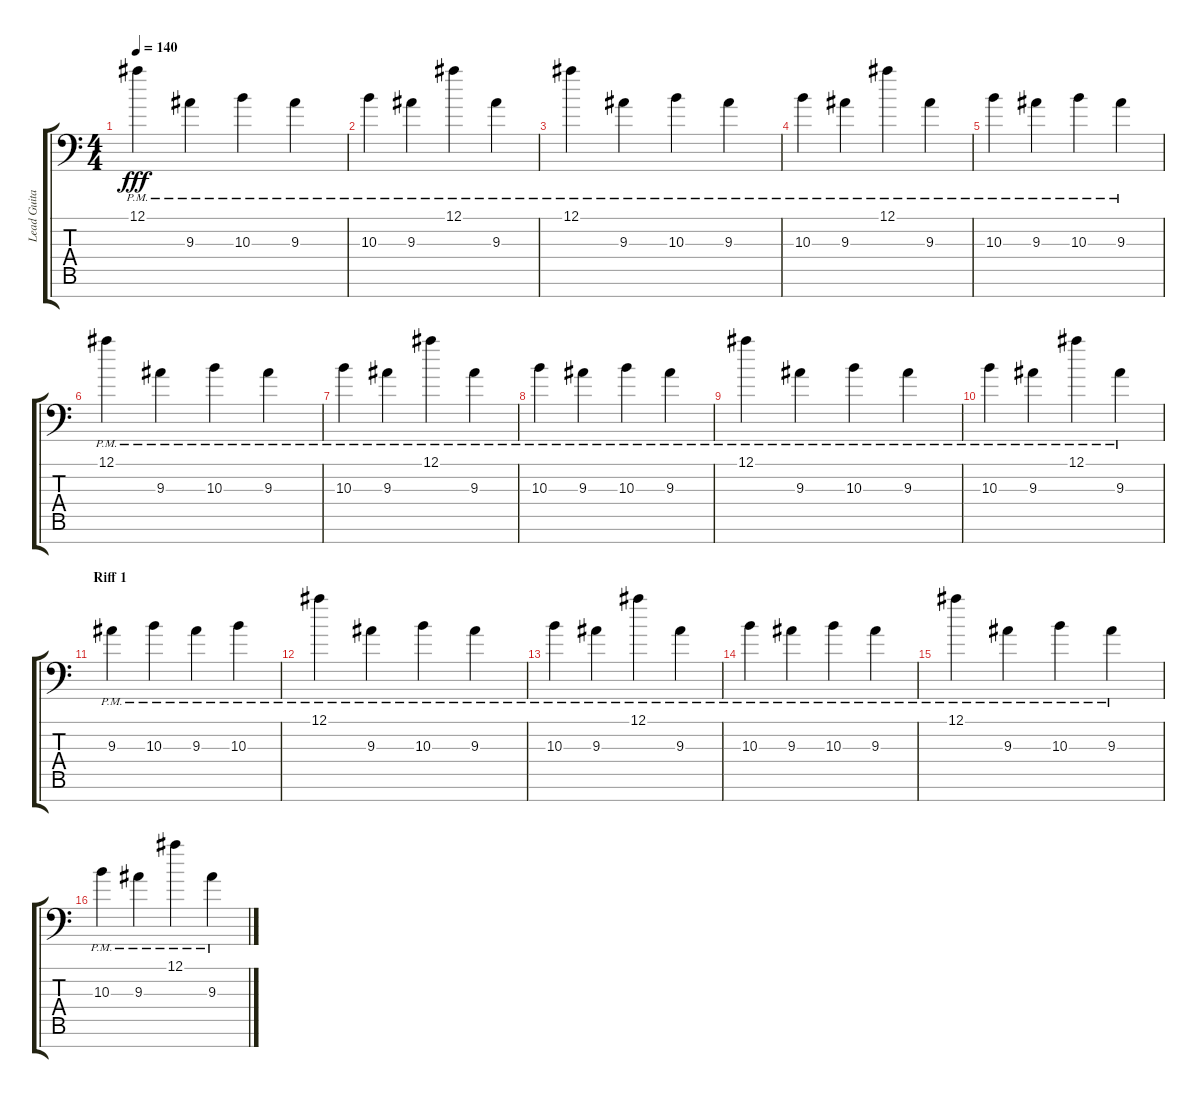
\track ("Lead Guitar" "Lead Guita") {instrument distortionguitar}
\staff {score tabs}
\tuning (Bb3 Gb3 Db3 Ab2 Eb2 Bb1 F1) {hide}
\ts (4 4)
\tempo 140
\clef f4
\ks c
12.1{pm}.4{dy fff} 9.3{pm}.4 10.3{pm}.4 9.3{pm}.4 |
10.3{pm}.4 9.3{pm}.4 12.1{pm}.4 9.3{pm}.4 |
12.1{pm}.4 9.3{pm}.4 10.3{pm}.4 9.3{pm}.4 |
10.3{pm}.4 9.3{pm}.4 12.1{pm}.4 9.3{pm}.4 |
10.3{pm}.4 9.3{pm}.4 10.3{pm}.4 9.3{pm}.4 |
12.1{pm}.4 9.3{pm}.4 10.3{pm}.4 9.3{pm}.4 |
10.3{pm}.4 9.3{pm}.4 12.1{pm}.4 9.3{pm}.4 |
10.3{pm}.4 9.3{pm}.4 10.3{pm}.4 9.3{pm}.4 |
12.1{pm}.4 9.3{pm}.4 10.3{pm}.4 9.3{pm}.4 |
10.3{pm}.4 9.3{pm}.4 12.1{pm}.4 9.3{pm}.4 |
\section ("" "Riff 1")
9.3{pm}.4 10.3{pm}.4 9.3{pm}.4 10.3{pm}.4 |
12.1{pm}.4 9.3{pm}.4 10.3{pm}.4 9.3{pm}.4 |
10.3{pm}.4 9.3{pm}.4 12.1{pm}.4 9.3{pm}.4 |
10.3{pm}.4 9.3{pm}.4 10.3{pm}.4 9.3{pm}.4 |
12.1{pm}.4 9.3{pm}.4 10.3{pm}.4 9.3{pm}.4 |
10.3{pm}.4 9.3{pm}.4 12.1{pm}.4 9.3{pm}.4
